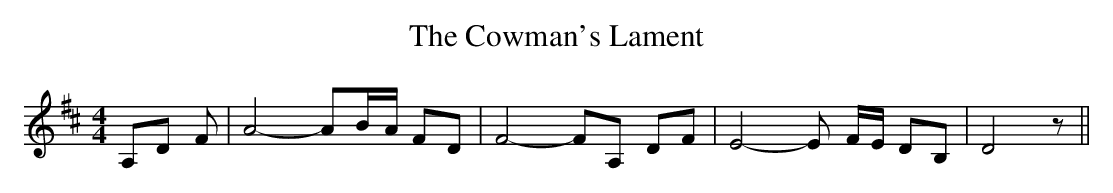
X:1
T:The Cowman's Lament
M:4/4
L:1/8
K:D
 A,D F| A4- AB/2-A/2 FD| F4- FA, DF| E4- E F/2E/2 DB,| D4 z||
